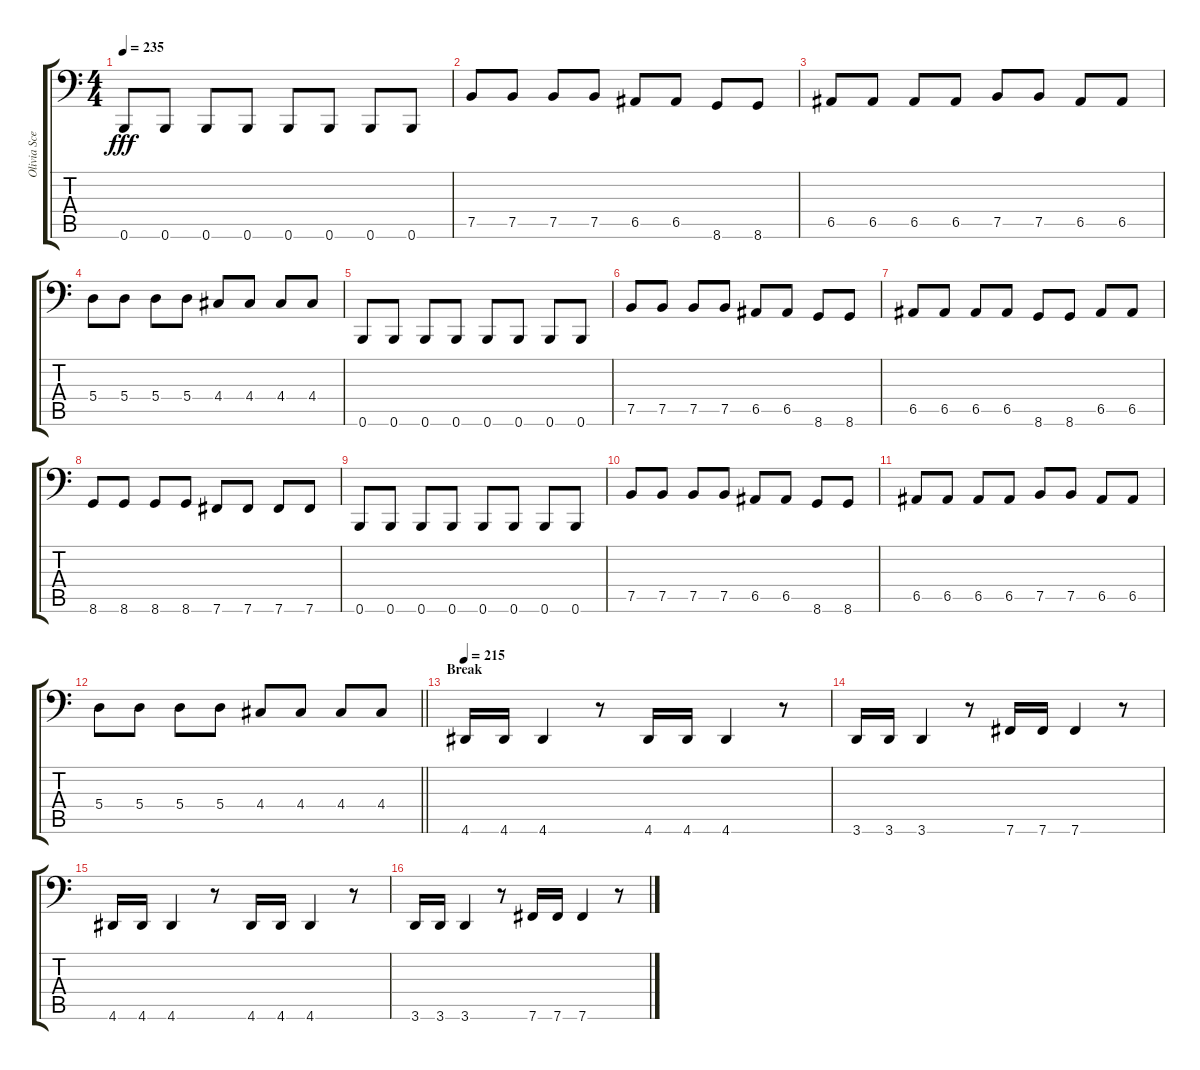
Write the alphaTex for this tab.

\track ("Olivia Scemama" "Olivia Sce") {instrument electricbasspick}
\staff {score tabs}
\tuning (B2 Gb2 D2 A1 E1 B0) {hide}
\ts (4 4)
\tempo 235
\clef f4
\ks c
0.6.8{dy fff} 0.6.8 0.6.8 0.6.8 0.6.8 0.6.8 0.6.8 0.6.8 |
7.5.8 7.5.8 7.5.8 7.5.8 6.5.8 6.5.8 8.6.8 8.6.8 |
6.5.8 6.5.8 6.5.8 6.5.8 7.5.8 7.5.8 6.5.8 6.5.8 |
5.4.8 5.4.8 5.4.8 5.4.8 4.4.8 4.4.8 4.4.8 4.4.8 |
0.6.8 0.6.8 0.6.8 0.6.8 0.6.8 0.6.8 0.6.8 0.6.8 |
7.5.8 7.5.8 7.5.8 7.5.8 6.5.8 6.5.8 8.6.8 8.6.8 |
6.5.8 6.5.8 6.5.8 6.5.8 8.6.8 8.6.8 6.5.8 6.5.8 |
8.6.8 8.6.8 8.6.8 8.6.8 7.6.8 7.6.8 7.6.8 7.6.8 |
0.6.8 0.6.8 0.6.8 0.6.8 0.6.8 0.6.8 0.6.8 0.6.8 |
7.5.8 7.5.8 7.5.8 7.5.8 6.5.8 6.5.8 8.6.8 8.6.8 |
6.5.8 6.5.8 6.5.8 6.5.8 7.5.8 7.5.8 6.5.8 6.5.8 |
\barLineRight lightlight
5.4.8 5.4.8 5.4.8 5.4.8 4.4.8 4.4.8 4.4.8 4.4.8 |
\section ("" "Break")
\tempo 215
4.6.16 4.6.16 4.6.4 r.8 4.6.16 4.6.16 4.6.4 r.8 |
3.6.16 3.6.16 3.6.4 r.8 7.6.16 7.6.16 7.6.4 r.8 |
4.6.16 4.6.16 4.6.4 r.8 4.6.16 4.6.16 4.6.4 r.8 |
3.6.16 3.6.16 3.6.4 r.8 7.6.16 7.6.16 7.6.4 r.8
